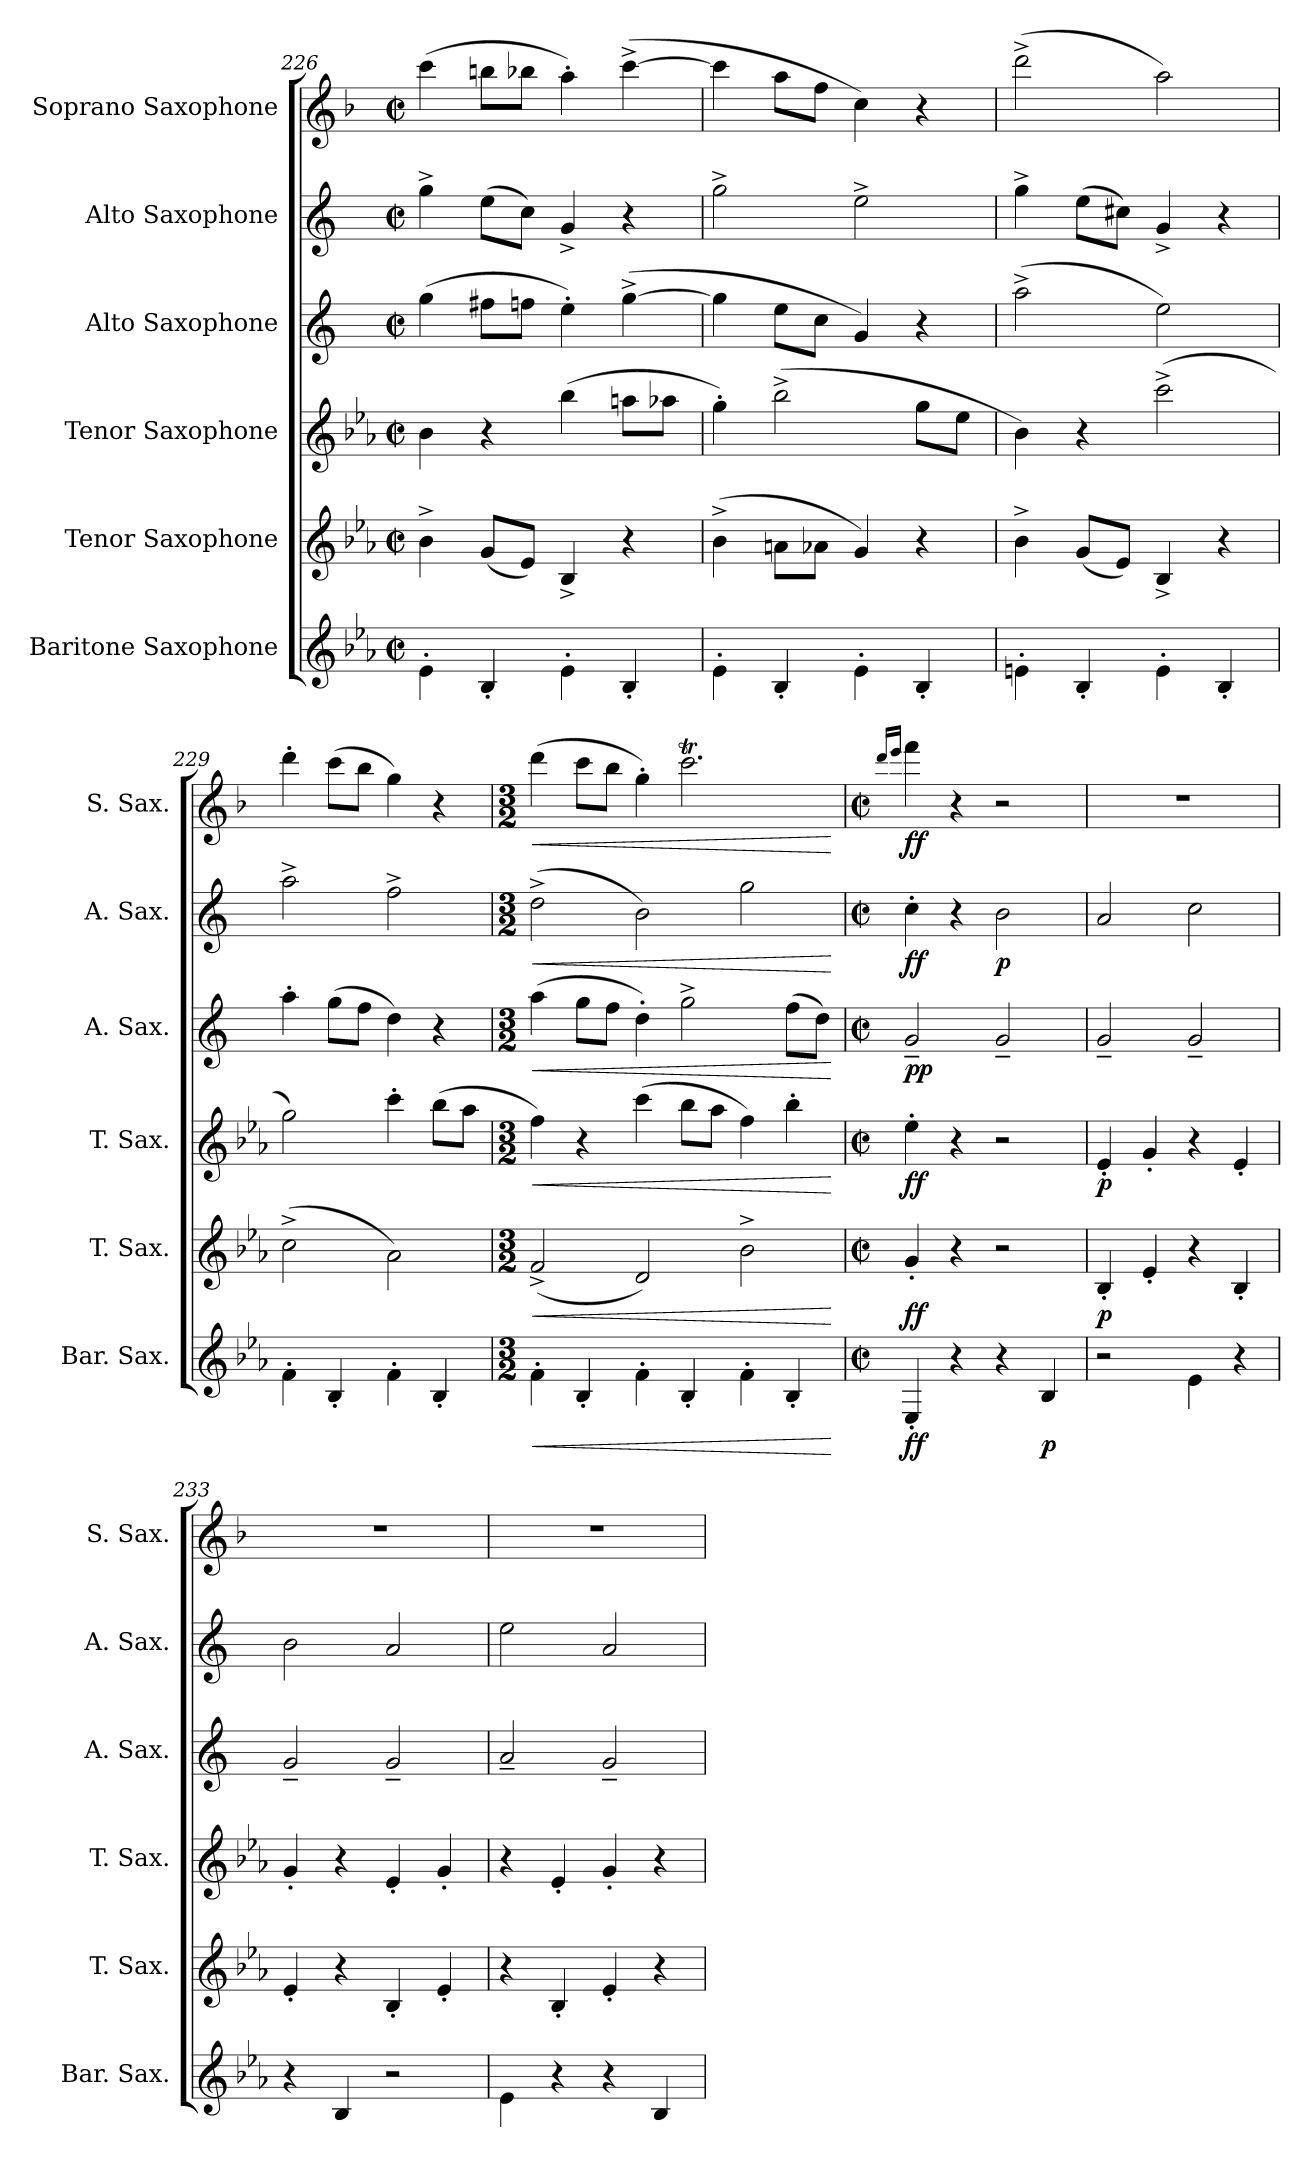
**kern	**dynam	**kern	**dynam	**kern	**dynam	**kern	**dynam	**kern	**dynam	**kern	**dynam
*part6	*part6	*part5	*part5	*part4	*part4	*part3	*part3	*part2	*part2	*part1	*part1
*staff6	*staff6	*staff5	*staff5	*staff4	*staff4	*staff3	*staff3	*staff2	*staff2	*staff1	*staff1
*I"Baritone Saxophone	*	*I"Tenor Saxophone	*	*I"Tenor Saxophone	*	*I"Alto Saxophone	*	*I"Alto Saxophone	*	*I"Soprano Saxophone	*
*I'Bar. Sax.	*	*I'T. Sax.	*	*I'T. Sax.	*	*I'A. Sax.	*	*I'A. Sax.	*	*I'S. Sax.	*
*clefG2	*	*clefG2	*	*clefG2	*	*clefG2	*	*clefG2	*	*clefG2	*
*ITrd12c21	*	*ITrd8c14	*	*ITrd8c14	*	*ITrd5c9	*	*ITrd5c9	*	*ITrd1c2	*
*k[b-e-a-]	*	*k[b-e-a-]	*	*k[b-e-a-]	*	*k[b-e-a-]	*	*k[b-e-a-]	*	*k[b-e-a-]	*
*M2/2	*	*M2/2	*	*M2/2	*	*M2/2	*	*M2/2	*	*M2/2	*
*met(c|)	*	*met(c|)	*	*met(c|)	*	*met(c|)	*	*met(c|)	*	*met(c|)	*
=226	=226	=226	=226	=226	=226	=226	=226	=226	=226	=226	=226
4E-'\	.	4B-^\	.	4B-\	.	(>4b-\	.	4b-^\	.	(>4bb-\	.
4BB-'/	.	(<8G/L	.	4r	.	8an\L	.	(>8g\L	.	8aan\L	.
.	.	8E-/J)	.	.	.	8a-X\J	.	8e-\J)	.	8aa-X\J	.
4E-'\	.	4BB-^/	.	(>4b-\	.	4g'\)	.	4B-^/	.	4gg'\)	.
4BB-'/	.	4r	.	8an\L	.	(>[4b-^\	.	4r	.	(>[4bb-^\	.
.	.	.	.	8a-X\J	.	.	.	.	.	.	.
!!LO:PB:g=z
=227	=227	=227	=227	=227	=227	=227	=227	=227	=227	=227	=227
4E-'\	.	(>4B-^\	.	4g'\)	.	4b-\]	.	2b-^\	.	4bb-\]	.
4BB-'/	.	8An\L	.	(>2b-^\	.	8g\L	.	.	.	8gg\L	.
.	.	8A-X\J	.	.	.	8e-\J	.	.	.	8ee-\J	.
4E-'\	.	4G/)	.	.	.	4B-/)	.	2g^\	.	4b-\)	.
4BB-'/	.	4r	.	8g\L	.	4r	.	.	.	4r	.
.	.	.	.	8e-\J	.	.	.	.	.	.	.
=228	=228	=228	=228	=228	=228	=228	=228	=228	=228	=228	=228
4En'\	.	4B-^\	.	4B-\)	.	(>2cc^\	.	4b-^\	.	(>2ccc^\	.
4BB-'/	.	(<8G/L	.	4r	.	.	.	(>8g\L	.	.	.
.	.	8E-/J)	.	.	.	.	.	8en\J)	.	.	.
4E'\	.	4BB-^/	.	(>2cc^\	.	2g\)	.	4B-^/	.	2gg\)	.
4BB-'/	.	4r	.	.	.	.	.	4r	.	.	.
=229	=229	=229	=229	=229	=229	=229	=229	=229	=229	=229	=229
4F'\	.	(>2c^\	.	2g\)	.	4cc'\	.	2cc^\	.	4ccc'\	.
4BB-'/	.	.	.	.	.	(>8b-\L	.	.	.	(>8bb-\L	.
.	.	.	.	.	.	8a-\J	.	.	.	8aa-\J	.
4F'\	.	2A-\)	.	4cc'\	.	4f\)	.	2a-^\	.	4ff\)	.
4BB-'/	.	.	.	(>8b-\L	.	4r	.	.	.	4r	.
.	.	.	.	8a-\J	.	.	.	.	.	.	.
=230	=230	=230	=230	=230	=230	=230	=230	=230	=230	=230	=230
*M3/2	*	*M3/2	*	*M3/2	*	*M3/2	*	*M3/2	*	*M3/2	*
!	!LO:HP:b	!	!LO:HP:b	!	!LO:HP:b	!	!LO:HP:b	!	!LO:HP:b	!	!LO:HP:b
4F'\	<	(<2F^/	<	4f\)	<	(>4cc\	<	(>2f^\	<	(>4ccc\	<
4BB-'/	.	.	.	4r	.	8b-\L	.	.	.	8bb-\L	.
.	.	.	.	.	.	8a-\J	.	.	.	8aa-\J	.
4F'\	.	2D/)	.	(>4cc\	.	4f'\)	.	2d\)	.	4ff'\)	.
4BB-'/	.	.	.	8b-\L	.	2b-^\	.	.	.	2.bb-T\	.
.	.	.	.	8a-\J	.	.	.	.	.	.	.
4F'\	.	2B-^\	.	4f\)	.	.	.	2b-\	.	.	.
4BB-'/	.	.	.	4b-'\	.	(>8a-\L	.	.	.	.	.
.	.	.	.	.	.	8f\J)	.	.	.	.	.
.	[	.	[	.	[	.	[	.	[	.	[
=231	=231	=231	=231	=231	=231	=231	=231	=231	=231	=231	=231
*M2/2	*	*M2/2	*	*M2/2	*	*M2/2	*	*M2/2	*	*M2/2	*
*met(c|)	*	*met(c|)	*	*met(c|)	*	*met(c|)	*	*met(c|)	*	*met(c|)	*
*	*	*	*	*	*	*	*	*	*	*MM332	*
.	.	.	.	.	.	.	.	.	.	16qccc/LL	.
.	.	.	.	.	.	.	.	.	.	16qddd/JJ	.
!	!LO:DY:b	!	!LO:DY:b	!	!LO:DY:b	!	!LO:DY:b	!	!LO:DY:b	!	!LO:DY:b
4EE-'/	ff	4G'/	ff	4e-'\	ff	2B-~/	pp	4e-'\	ff	4eee-\	ff
4r	.	4r	.	4r	.	.	.	4r	.	4r	.
!	!	!	!	!	!	!	!	!	!LO:DY:b	!	!
4r	.	2r	.	2r	.	2B-~/	.	2d\	p	2r	.
!	!LO:DY:b	!	!	!	!	!	!	!	!	!	!
4BB-/	p	.	.	.	.	.	.	.	.	.	.
!!LO:LB:g=z
=232	=232	=232	=232	=232	=232	=232	=232	=232	=232	=232	=232
!	!	!	!LO:DY:b	!	!LO:DY:b	!	!	!	!	!	!
2r	.	4BB-'/	p	4E-'/	p	2B-~/	.	2c/	.	1r	.
.	.	4E-'/	.	4G'/	.	.	.	.	.	.	.
4E-\	.	4r	.	4r	.	2B-~/	.	2e-\	.	.	.
4r	.	4BB-'/	.	4E-'/	.	.	.	.	.	.	.
=233	=233	=233	=233	=233	=233	=233	=233	=233	=233	=233	=233
4r	.	4E-'/	.	4G'/	.	2B-~/	.	2d\	.	1r	.
4BB-/	.	4r	.	4r	.	.	.	.	.	.	.
2r	.	4BB-'/	.	4E-'/	.	2B-~/	.	2c/	.	.	.
.	.	4E-'/	.	4G'/	.	.	.	.	.	.	.
=234	=234	=234	=234	=234	=234	=234	=234	=234	=234	=234	=234
4E-\	.	4r	.	4r	.	2c~/	.	2g\	.	1r	.
4r	.	4BB-'/	.	4E-'/	.	.	.	.	.	.	.
4r	.	4E-'/	.	4G'/	.	2B-~/	.	2c/	.	.	.
4BB-/	.	4r	.	4r	.	.	.	.	.	.	.
=	=	=	=	=	=	=	=	=	=	=	=
*-	*-	*-	*-	*-	*-	*-	*-	*-	*-	*-	*-
